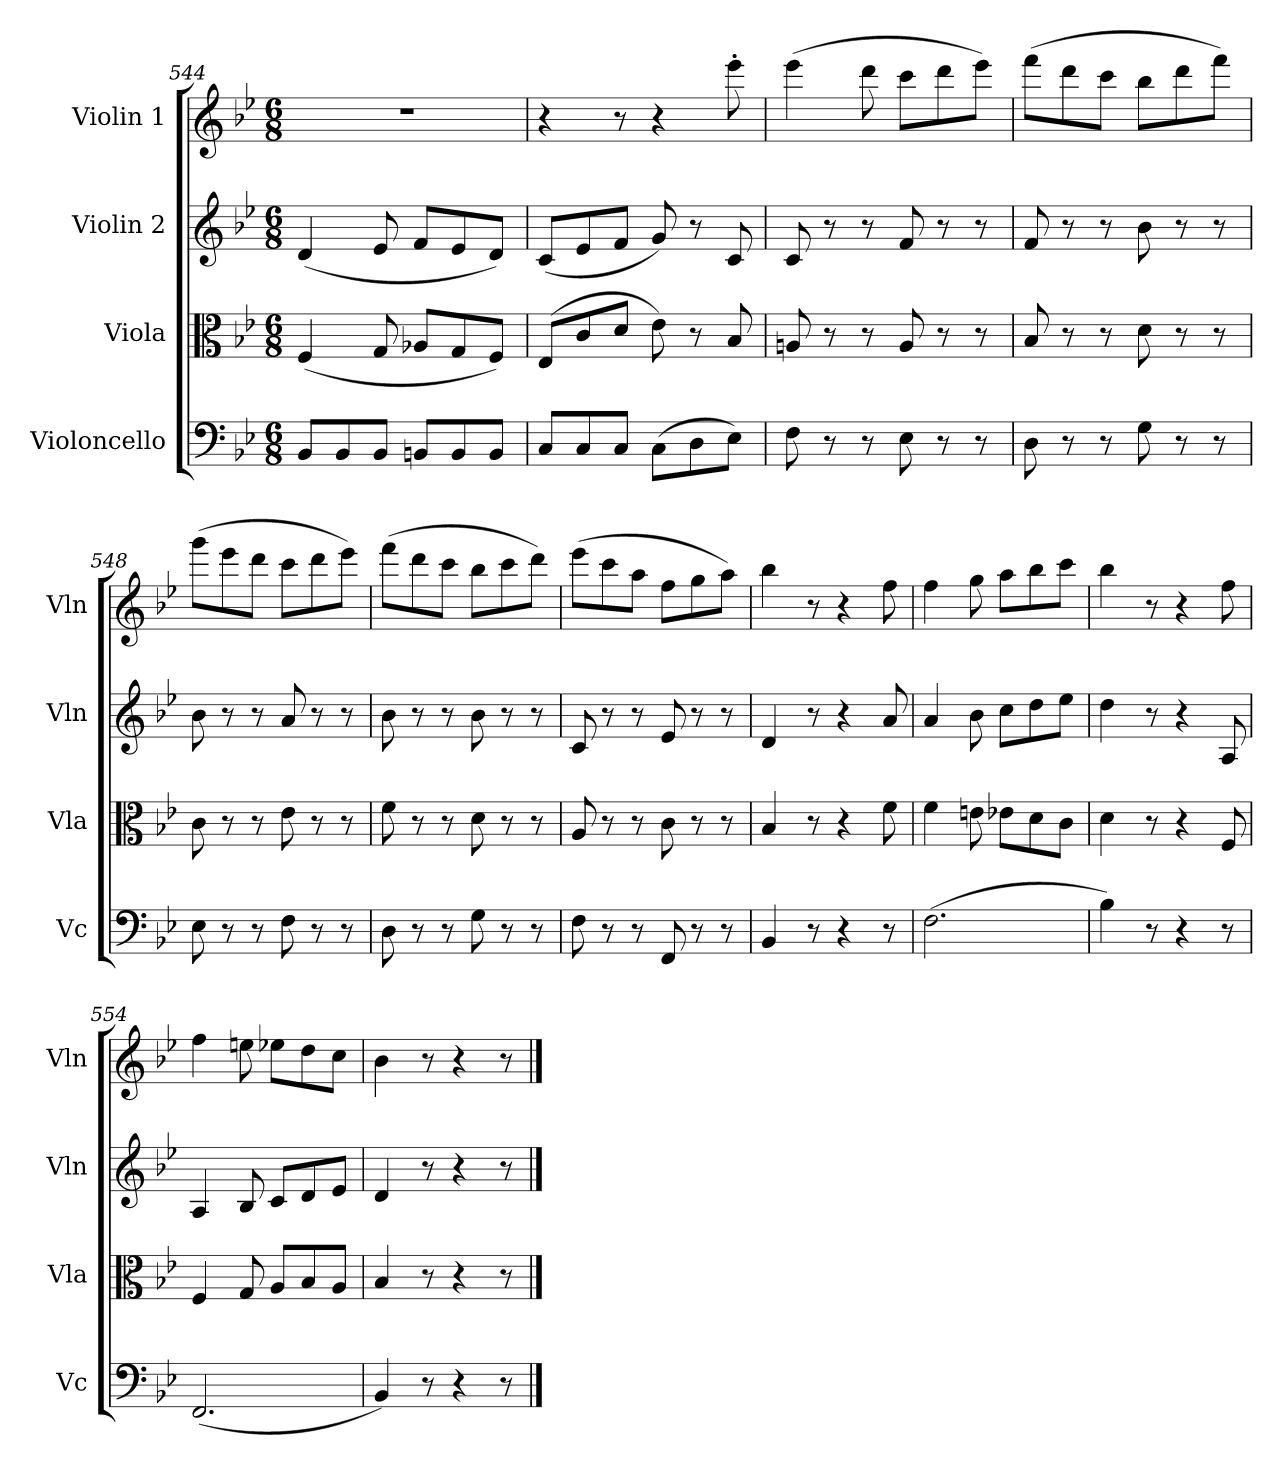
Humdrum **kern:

**kern	**dynam	**kern	**dynam	**kern	**dynam	**kern	**dynam
*part4	*part4	*part3	*part3	*part2	*part2	*part1	*part1
*staff4	*staff4	*staff3	*staff3	*staff2	*staff2	*staff1	*staff1
*I"Violoncello	*	*I"Viola	*	*I"Violin 2	*	*I"Violin 1	*
*I'Vc	*	*I'Vla	*	*I'Vln	*	*I'Vln	*
*clefF4	*	*clefC3	*	*clefG2	*	*clefG2	*
*k[b-e-]	*	*k[b-e-]	*	*k[b-e-]	*	*k[b-e-]	*
*M6/8	*	*M6/8	*	*M6/8	*	*M6/8	*
=544	=544	=544	=544	=544	=544	=544	=544
8BB-/L	.	(<4F/	.	(<4d/	.	2.r	.
8BB-/	.	.	.	.	.	.	.
8BB-/J	.	8G/	.	8e-/	.	.	.
8BBn/L	.	8A-X/L	.	8f/L	.	.	.
8BB/	.	8G/	.	8e-/	.	.	.
8BB/J	.	8F/J)	.	8d/J)	.	.	.
=545	=545	=545	=545	=545	=545	=545	=545
8C/L	.	(>8E-/L	.	(<8c/L	.	4r	.
8C/	.	8c/	.	8e-/	.	.	.
8C/J	.	8d/J	.	8f/J	.	8r	.
(>8C\L	.	8e-\)	.	8g/)	.	4r	.
8D\	.	8r	.	8r	.	.	.
8E-\J)	.	8B-/	.	8c/	.	8eee-'\	.
=546	=546	=546	=546	=546	=546	=546	=546
8F\	.	8An/	.	8c/	.	(>4eee-\	.
8r	.	8r	.	8r	.	.	.
8r	.	8r	.	8r	.	8ddd\	.
8E-\	.	8A/	.	8f/	.	8ccc\L	.
8r	.	8r	.	8r	.	8ddd\	.
8r	.	8r	.	8r	.	8eee-\J)	.
=547	=547	=547	=547	=547	=547	=547	=547
8D\	.	8B-/	.	8f/	.	(>8fff\L	.
8r	.	8r	.	8r	.	8ddd\	.
8r	.	8r	.	8r	.	8ccc\J	.
8G\	.	8d\	.	8b-\	.	8bb-\L	.
8r	.	8r	.	8r	.	8ddd\	.
8r	.	8r	.	8r	.	8fff\J)	.
=548	=548	=548	=548	=548	=548	=548	=548
8E-\	.	8c\	.	8b-\	.	(>8ggg\L	.
8r	.	8r	.	8r	.	8eee-\	.
8r	.	8r	.	8r	.	8ddd\J	.
8F\	.	8e-\	.	8a/	.	8ccc\L	.
8r	.	8r	.	8r	.	8ddd\	.
8r	.	8r	.	8r	.	8eee-\J)	.
!!LO:LB:g=z
=549	=549	=549	=549	=549	=549	=549	=549
8D\	.	8f\	.	8b-\	.	(>8fff\L	.
8r	.	8r	.	8r	.	8ddd\	.
8r	.	8r	.	8r	.	8ccc\J	.
8G\	.	8d\	.	8b-\	.	8bb-\L	.
8r	.	8r	.	8r	.	8ccc\	.
8r	.	8r	.	8r	.	8ddd\J)	.
=550	=550	=550	=550	=550	=550	=550	=550
8F\	.	8A/	.	8c/	.	(>8eee-\L	.
8r	.	8r	.	8r	.	8ccc\	.
8r	.	8r	.	8r	.	8aa\J	.
8FF/	.	8c\	.	8e-/	.	8ff\L	.
8r	.	8r	.	8r	.	8gg\	.
8r	.	8r	.	8r	.	8aa\J)	.
=551	=551	=551	=551	=551	=551	=551	=551
4BB-/	.	4B-/	.	4d/	.	4bb-\	.
8r	.	8r	.	8r	.	8r	.
4r	.	4r	.	4r	.	4r	.
!	!	!	!LO:DY:b	!	!LO:DY:b	!	!LO:DY:b
8r	.	8f\	other-dynamics	8a/	other-dynamics	8ff\	other-dynamics
=552	=552	=552	=552	=552	=552	=552	=552
!	!LO:DY:b	!	!	!	!	!	!
(>2.F\	other-dynamics	4f\	.	4a/	.	4ff\	.
.	.	8en\	.	8b-\	.	8gg\	.
.	.	8e-X\L	.	8cc\L	.	8aa\L	.
.	.	8d\	.	8dd\	.	8bb-\	.
.	.	8c\J	.	8ee-\J	.	8ccc\J	.
=553	=553	=553	=553	=553	=553	=553	=553
4B-\)	.	4d\	.	4dd\	.	4bb-\	.
8r	.	8r	.	8r	.	8r	.
4r	.	4r	.	4r	.	4r	.
!	!	!	!LO:DY:b	!	!LO:DY:b	!	!LO:DY:b
8r	.	8F/	other-dynamics	8A/	other-dynamics	8ff\	other-dynamics
=554	=554	=554	=554	=554	=554	=554	=554
!	!LO:DY:b	!	!	!	!	!	!
(<2.FF/	other-dynamics	4F/	.	4A/	.	4ff\	.
.	.	8G/	.	8B-/	.	8een\	.
.	.	8A/L	.	8c/L	.	8ee-X\L	.
.	.	8B-/	.	8d/	.	8dd\	.
.	.	8A/J	.	8e-/J	.	8cc\J	.
=555	=555	=555	=555	=555	=555	=555	=555
4BB-/)	.	4B-/	.	4d/	.	4b-\	.
8r	.	8r	.	8r	.	8r	.
4r	.	4r	.	4r	.	4r	.
8r	.	8r	.	8r	.	8r	.
==	==	==	==	==	==	==	==
*-	*-	*-	*-	*-	*-	*-	*-
